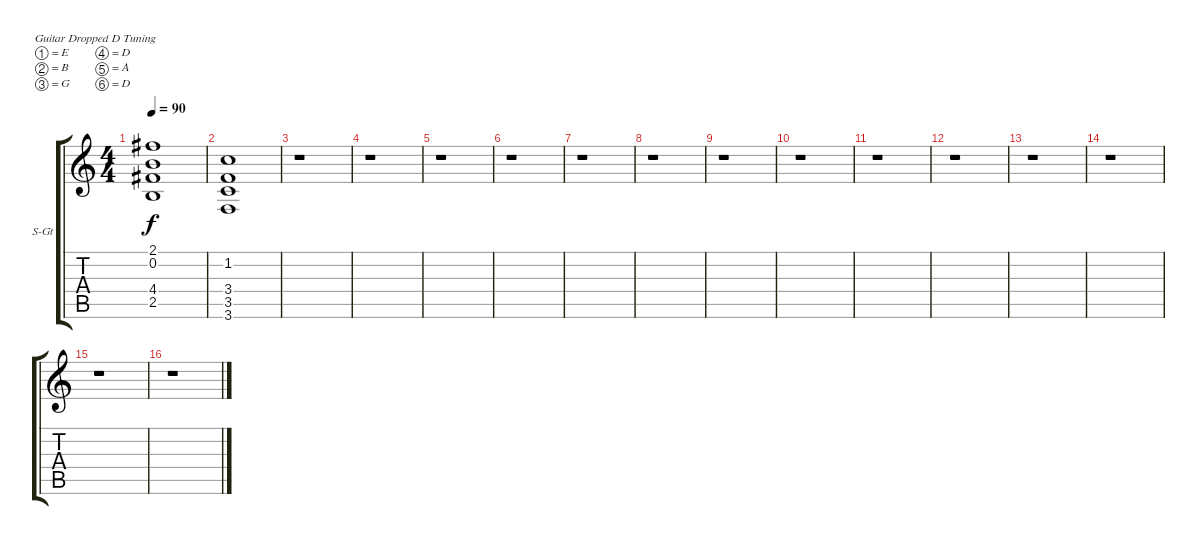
\bracketExtendMode groupsimilarinstruments
\firstSystemTrackNameOrientation horizontal
\otherSystemsTrackNameOrientation horizontal
\track ("Keyboard (Christian)" "S-Gt") {instrument pad4choir}
\staff {score tabs}
\tuning (E4 B3 G3 D3 A2 D2)
\displaytranspose 12
\ts (4 4)
\tempo 90
\clef g2
\ks c
(2.1{t} 0.2{t} 4.4{t} 2.5{t}).1{dy f} |
(1.2 3.4 3.5 3.6).1 |
r.1 |
r.1 |
r.1 |
r.1 |
r.1 |
r.1 |
r.1 |
r.1 |
r.1 |
r.1 |
r.1 |
r.1 |
r.1 |
r.1
